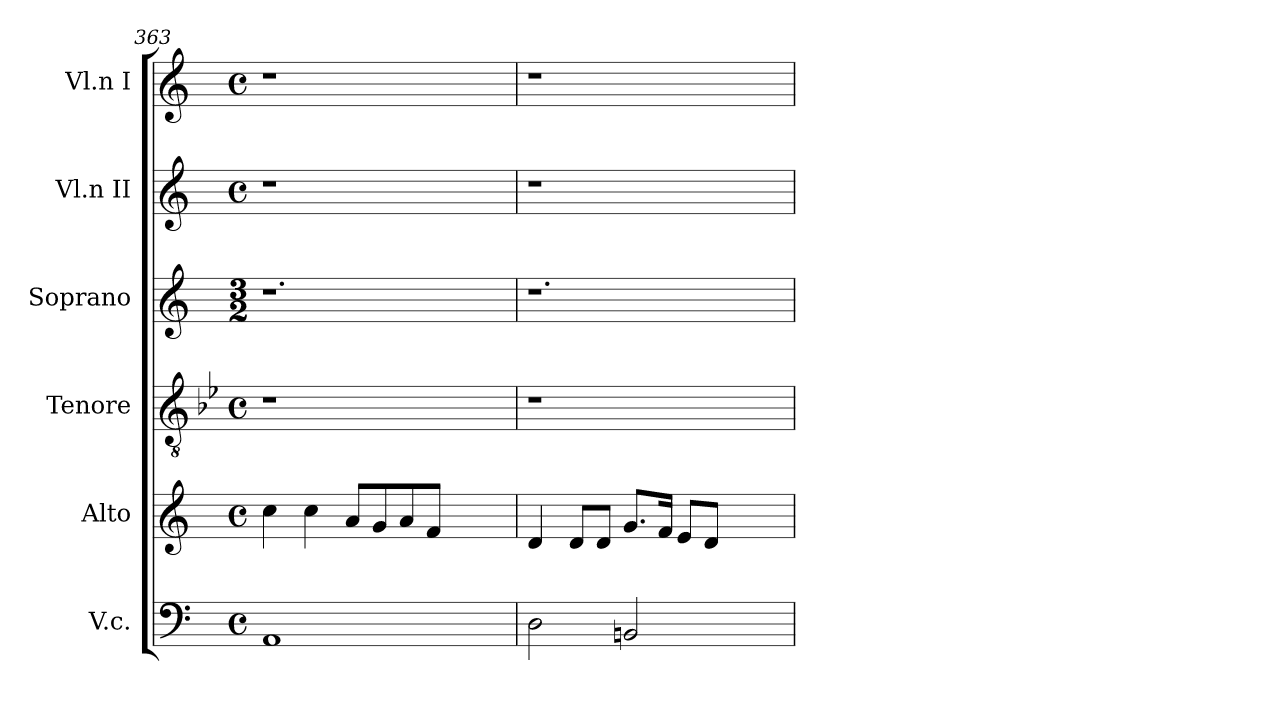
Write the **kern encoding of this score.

**kern	**kern	**kern	**kern	**kern	**kern
*part6	*part5	*part4	*part3	*part2	*part1
*staff6	*staff5	*staff4	*staff3	*staff2	*staff1
*I"V.c.	*I"Alto	*I"Tenore	*I"Soprano	*I"Vl.n II	*I"Vl.n I
*I'V.c.	*I'Alto	*I'Tenore	*I'Soprano	*I'Vl.n II	*I'Vl.n I
*clefF4	*clefG2	*clefGv2	*clefG2	*clefG2	*clefG2
*k[]	*k[]	*k[b-e-]	*k[]	*k[]	*k[]
*C:	*C:	*B-:	*C:	*C:	*C:
*M4/4	*M4/4	*M4/4	*M3/2	*M4/4	*M4/4
*met(c)	*met(c)	*met(c)	*	*met(c)	*met(c)
=363	=363	=363	=363	=363	=363
1AA	4cc\	1r	1.r	1r	1r
.	4cc\	.	.	.	.
.	8a/L	.	.	.	.
.	8g/	.	.	.	.
.	8a/	.	.	.	.
.	8f/J	.	.	.	.
2ryy	2ryy	2ryy	.	2ryy	2ryy
!!LO:PB:g=z
=364	=364	=364	=364	=364	=364
2D\	4d/	1r	1.r	1r	1r
.	8d/L	.	.	.	.
.	8d/J	.	.	.	.
2BBn/	8.g/L	.	.	.	.
.	16f/Jk	.	.	.	.
.	8e/L	.	.	.	.
.	8d/J	.	.	.	.
2ryy	2ryy	2ryy	.	2ryy	2ryy
=	=	=	=	=	=
*-	*-	*-	*-	*-	*-
